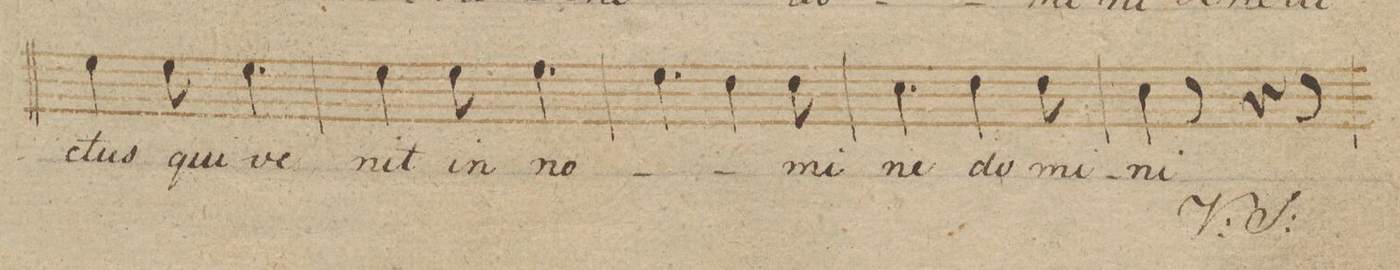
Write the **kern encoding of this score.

**kern	**text
*I"Alto.	*
*clefC3	*
*k[b-e-]	*
*M6/8	*
4f\	-ctus
8f\	qui
4.f\	ve-
=63	=63
4f\	-nit
8f\	in
4.f\	no-
=64	=64
4.f\	.
4e-\	.
8e-\	-mi-
=65	=65
4.d\	-ne
4e-\	do-
8e-\	-mi-
=66	=66
4d\	-ni
8r	.
4r	.
8r	.
=67	=67
*-	*-
